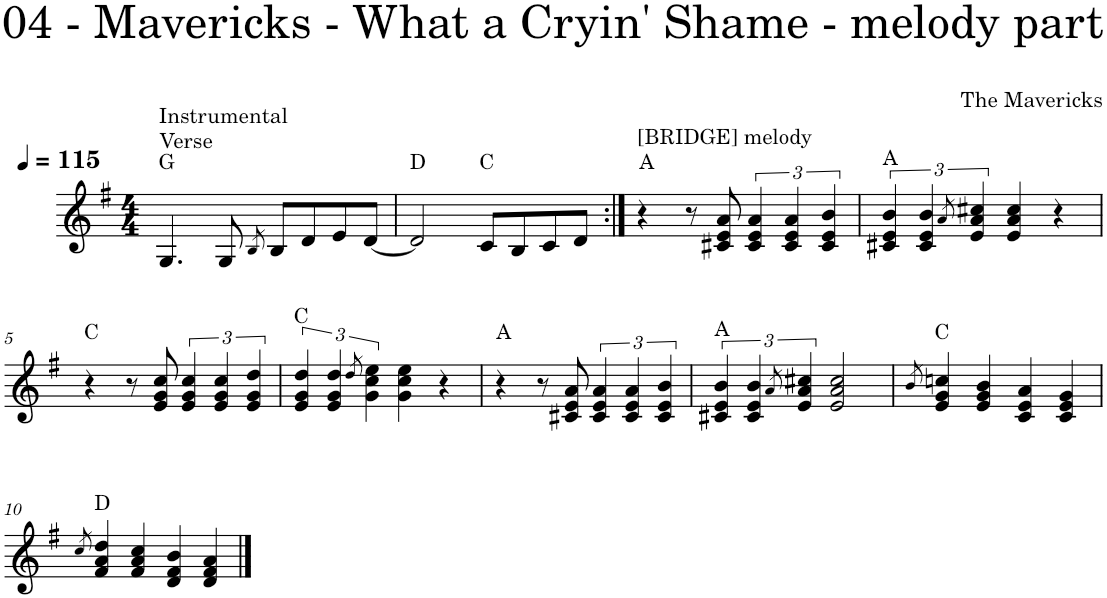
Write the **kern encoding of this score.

**kern	**harte
*part1	*part1
*staff1	*
*I"Piano	*
*I'Pno.	*
*clefG2	*
*k[f#]	*
*M4/4	*
*MM115	*
=1	=1
!LO:TX:a:t=Instrumental	!
!LO:TX:a:t=Verse	!
4.G/	G:maj
8G/	.
8qB/	.
8B/L	.
8d/	.
8e/	.
[8d/J	.
=2	=2
2d/]	D:maj
8c/L	C:maj
8B/	.
8c/	.
8d/J	.
=3:|!	=3:|!
!LO:TX:a:t=[BRIDGE] melody	!
4r	A:maj
8r	.
8c#X/ 8e/ 8a/	.
6c#/ 6e/ 6a/	.
6c#/ 6e/ 6a/	.
6c#/ 6e/ 6b/	.
=4	=4
6c#X/ 6e/ 6b/	A:maj
6c#/ 6e/ 6b/	.
8qa/	.
6e/ 6a/ 6cc#X/	.
4e/ 4a/ 4cc#/	.
4r	.
!!LO:LB:g=z
=5	=5
4r	C:maj
8r	.
8e/ 8g/ 8cc/	.
6e/ 6g/ 6cc/	.
6e/ 6g/ 6cc/	.
6e/ 6g/ 6dd/	.
=6	=6
6e/ 6g/ 6dd/	C:maj
6e/ 6g/ 6dd/	.
8qdd/	.
6g\ 6cc\ 6ee\	.
4g\ 4cc\ 4ee\	.
4r	.
=7	=7
4r	A:maj
8r	.
8c#X/ 8e/ 8a/	.
6c#/ 6e/ 6a/	.
6c#/ 6e/ 6a/	.
6c#/ 6e/ 6b/	.
=8	=8
6c#X/ 6e/ 6b/	A:maj
6c#/ 6e/ 6b/	.
8qa/	.
6e/ 6a/ 6cc#X/	.
2e/ 2a/ 2cc#/	.
=9	=9
8qb/	.
4e/ 4g/ 4ccn/	C:maj
4e/ 4g/ 4b/	.
4c/ 4e/ 4a/	.
4c/ 4e/ 4g/	.
!!LO:LB:g=z
=10	=10
8qcc/	.
4f#/ 4a/ 4dd/	D:maj
4f#/ 4a/ 4cc/	.
4d/ 4f#/ 4b/	.
4d/ 4f#/ 4a/	.
==	==
*-	*-
